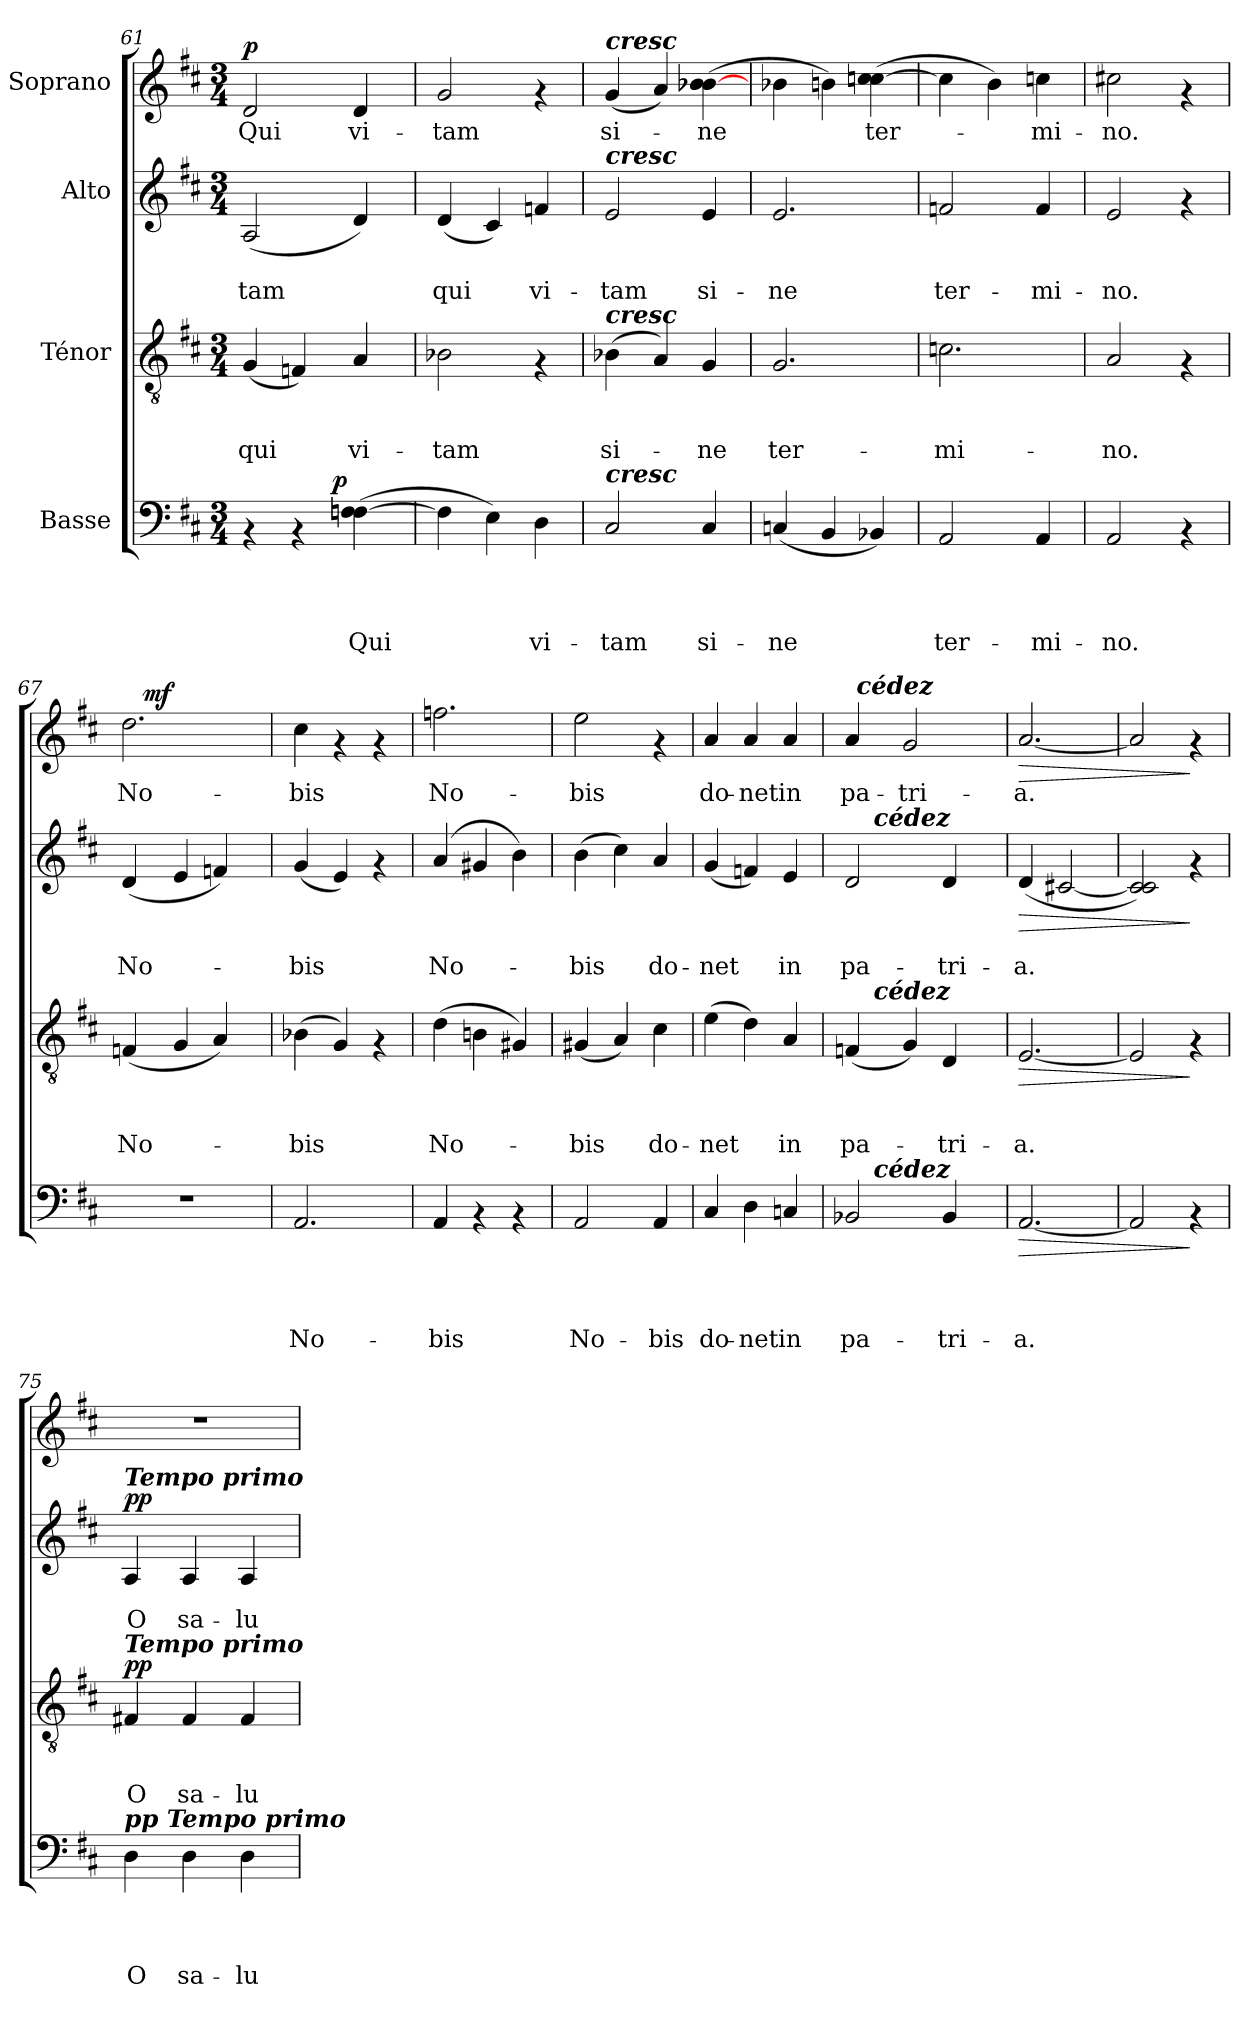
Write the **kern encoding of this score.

**kern	**text	**text	**text	**text	**dynam	**kern	**text	**text	**text	**dynam	**kern	**text	**text	**dynam	**kern	**text	**dynam
*part4	*part4	*part4	*part4	*part4	*part4	*part3	*part3	*part3	*part3	*part3	*part2	*part2	*part2	*part2	*part1	*part1	*part1
*staff4	*staff4	*staff4	*staff4	*staff4	*staff4	*staff3	*staff3	*staff3	*staff3	*staff3	*staff2	*staff2	*staff2	*staff2	*staff1	*staff1	*staff1
*I"Basse	*	*	*	*	*	*I"Ténor	*	*	*	*	*I"Alto	*	*	*	*I"Soprano	*	*
*clefF4	*	*	*	*	*	*clefGv2	*	*	*	*	*clefG2	*	*	*	*clefG2	*	*
*k[f#c#]	*	*	*	*	*	*k[f#c#]	*	*	*	*	*k[f#c#]	*	*	*	*k[f#c#]	*	*
*D:	*	*	*	*	*	*D:	*	*	*	*	*D:	*	*	*	*D:	*	*
*M3/4	*	*	*	*	*	*M3/4	*	*	*	*	*M3/4	*	*	*	*M3/4	*	*
=61	=61	=61	=61	=61	=61	=61	=61	=61	=61	=61	=61	=61	=61	=61	=61	=61	=61
!	!	!	!	!	!	!	!	!	!LO:LY:b	!	!	!	!LO:LY:b	!	!	!LO:LY:b	!LO:DY:a
*^	*	*	*	*	*	*	*	*	*	*	*	*	*	*	*	*	*
4rAA	4..ryy	.	.	.	.	.	(<4G/	.	.	qui	.	(<2A/	.	-tam	.	2d/	Qui	p
4rAA	.	.	.	.	.	.	4Fn/)	.	.	.	.	.	.	.	.	.	.	.
!	!	!	!	!	!	!LO:DY:a	!	!	!	!	!	!	!	!	!	!	!	!
.	4ryy	.	.	.	.	p	.	.	.	.	.	.	.	.	.	.	.	.
!	!	!	!	!	!LO:LY:b	!	!	!	!	!LO:LY:b	!	!	!	!	!	!	!LO:LY:b	!
(>4Fn\ [>4Fn\	.	.	.	.	Qui	.	4A/	.	.	vi-	.	4d/)	.	.	.	4d/	vi-	.
.	16ryy	.	.	.	.	.	.	.	.	.	.	.	.	.	.	.	.	.
=62	=62	=62	=62	=62	=62	=62	=62	=62	=62	=62	=62	=62	=62	=62	=62	=62	=62	=62
!	!	!	!	!	!	!	!	!	!	!LO:LY:b	!	!	!	!LO:LY:b	!	!	!LO:LY:b	!
*v	*v	*	*	*	*	*	*	*	*	*	*	*	*	*	*	*	*	*
4F\]	.	.	.	.	.	2B-X\	.	.	-tam	.	(<4d/	.	qui	.	2g/	-tam	.
4E\)	.	.	.	.	.	.	.	.	.	.	4c#/)	.	.	.	.	.	.
!	!	!	!	!LO:LY:b	!	!	!	!	!	!	!	!	!LO:LY:b	!	!	!	!
4D\	.	.	.	vi-	.	4rF	.	.	.	.	4fn/	.	vi-	.	4rf	.	.
=63	=63	=63	=63	=63	=63	=63	=63	=63	=63	=63	=63	=63	=63	=63	=63	=63	=63
!	!	!	!	!	!	!	!	!	!	!	!	!	!	!	!LO:TX:a:Bi:t=cresc	!	!
!	!	!	!	!	!	!	!	!	!	!	!LO:TX:a:Bi:t=cresc	!	!	!	!	!	!
!	!	!	!	!	!	!LO:TX:a:Bi:t=cresc	!	!	!	!	!	!	!	!	!	!	!
!LO:TX:a:Bi:t=cresc	!	!	!	!	!	!	!	!	!	!	!	!	!	!	!	!	!
!	!	!	!	!LO:LY:b	!	!	!	!	!LO:LY:b	!	!	!	!LO:LY:b	!	!	!LO:LY:b	!
2C#/	.	.	.	-tam	.	(>4B-X\	.	.	si-	.	2e/	.	-tam	.	(>4g/	si-	.
.	.	.	.	.	.	4A/)	.	.	.	.	.	.	.	.	4a/)	.	.
!	!	!	!	!LO:LY:b	!	!	!	!	!LO:LY:b	!	!	!	!LO:LY:b	!	!	!LO:LY:b	!
4C#/	.	.	.	si-	.	4G/	.	.	-ne	.	4e/	.	si-	.	(>4b-X\ [>4b-X\	-ne	.
=64	=64	=64	=64	=64	=64	=64	=64	=64	=64	=64	=64	=64	=64	=64	=64	=64	=64
!	!	!	!	!LO:LY:b	!	!	!	!	!LO:LY:b	!	!	!	!LO:LY:b	!	!	!	!
(<4Cn/	.	.	.	-ne	.	2.G/	.	.	ter-	.	2.e/	.	-ne	.	4b-\	.	.
4BB/	.	.	.	.	.	.	.	.	.	.	.	.	.	.	4bn\)	.	.
!	!	!	!	!	!	!	!	!	!	!	!	!	!	!	!	!LO:LY:b	!
4BB-X/)	.	.	.	.	.	.	.	.	.	.	.	.	.	.	(>4ccn\ [>4ccn\	ter-	.
=65	=65	=65	=65	=65	=65	=65	=65	=65	=65	=65	=65	=65	=65	=65	=65	=65	=65
!	!	!	!	!LO:LY:b	!	!	!	!	!LO:LY:b	!	!	!	!LO:LY:b	!	!	!	!
2AA/	.	.	.	ter-	.	2.cn\	.	.	-mi-	.	2fn/	.	ter-	.	4cc\]	.	.
.	.	.	.	.	.	.	.	.	.	.	.	.	.	.	4b\)	.	.
!	!	!	!	!LO:LY:b	!	!	!	!	!	!	!	!	!LO:LY:b	!	!	!LO:LY:b	!
4AA/	.	.	.	-mi-	.	.	.	.	.	.	4f/	.	-mi-	.	4ccn\	-mi-	.
=66	=66	=66	=66	=66	=66	=66	=66	=66	=66	=66	=66	=66	=66	=66	=66	=66	=66
!	!	!	!	!LO:LY:b	!	!	!	!	!LO:LY:b	!	!	!	!LO:LY:b	!	!	!LO:LY:b	!
2AA/	.	.	.	-no.	.	2A/	.	.	-no.	.	2e/	.	-no.	.	2cc#X\	-no.	.
4rAA	.	.	.	.	.	4rF	.	.	.	.	4rf	.	.	.	4rf	.	.
!!LO:PB:g=z
=67	=67	=67	=67	=67	=67	=67	=67	=67	=67	=67	=67	=67	=67	=67	=67	=67	=67
!	!	!	!	!	!	!	!	!	!LO:LY:b	!	!	!	!LO:LY:b	!	!	!LO:LY:b	!
*	*	*	*	*	*	*	*	*	*	*	*	*	*	*	*^	*	*
2.r	.	.	.	.	.	(<4Fn/	.	.	No-	.	(<4d/	.	No-	.	2.dd\	16.ryy	No-	.
!	!	!	!	!	!	!	!	!	!	!	!	!	!	!	!	!	!	!LO:DY:a
.	.	.	.	.	.	.	.	.	.	.	.	.	.	.	.	2ryy	.	mf
.	.	.	.	.	.	4G/	.	.	.	.	4e/	.	.	.	.	.	.	.
.	.	.	.	.	.	4A/)	.	.	.	.	4fn/)	.	.	.	.	.	.	.
.	.	.	.	.	.	.	.	.	.	.	.	.	.	.	.	8ryy	.	.
.	.	.	.	.	.	.	.	.	.	.	.	.	.	.	.	32ryy	.	.
=68	=68	=68	=68	=68	=68	=68	=68	=68	=68	=68	=68	=68	=68	=68	=68	=68	=68	=68
!	!	!	!	!LO:LY:b	!	!	!	!	!LO:LY:b	!	!	!	!LO:LY:b	!	!	!	!LO:LY:b	!
*	*	*	*	*	*	*	*	*	*	*	*	*	*	*	*v	*v	*	*
2.AA/	.	.	.	No-	.	(>4B-X\	.	.	-bis	.	(<4g/	.	-bis	.	4cc#\	-bis	.
.	.	.	.	.	.	4G/)	.	.	.	.	4e/)	.	.	.	4rf	.	.
.	.	.	.	.	.	4rF	.	.	.	.	4rf	.	.	.	4rf	.	.
=69	=69	=69	=69	=69	=69	=69	=69	=69	=69	=69	=69	=69	=69	=69	=69	=69	=69
!	!	!	!	!LO:LY:b	!	!	!	!	!LO:LY:b	!	!	!	!LO:LY:b	!	!	!LO:LY:b	!
4AA/	.	.	.	-bis	.	(>4d\	.	.	No-	.	(<4a/	.	No-	.	2.ffn\	No-	.
4rAA	.	.	.	.	.	4Bn\	.	.	.	.	4g#X/	.	.	.	.	.	.
4rAA	.	.	.	.	.	4G#X/)	.	.	.	.	4b\)	.	.	.	.	.	.
=70	=70	=70	=70	=70	=70	=70	=70	=70	=70	=70	=70	=70	=70	=70	=70	=70	=70
!	!	!	!	!LO:LY:b	!	!	!	!	!LO:LY:b	!	!	!	!LO:LY:b	!	!	!LO:LY:b	!
2AA/	.	.	.	No-	.	(<4G#X/	.	.	-bis	.	(>4b\	.	-bis	.	2ee\	-bis	.
.	.	.	.	.	.	4A/)	.	.	.	.	4cc#\)	.	.	.	.	.	.
!	!	!	!	!LO:LY:b	!	!	!	!	!LO:LY:b	!	!	!	!LO:LY:b	!	!	!	!
4AA/	.	.	.	-bis	.	4c#\	.	.	do-	.	4a/	.	do-	.	4rf	.	.
=71	=71	=71	=71	=71	=71	=71	=71	=71	=71	=71	=71	=71	=71	=71	=71	=71	=71
!	!	!	!	!LO:LY:b	!	!	!	!	!LO:LY:b	!	!	!	!LO:LY:b	!	!	!LO:LY:b	!
4C#/	.	.	.	do-	.	(>4e\	.	.	-net	.	(<4g/	.	-net	.	4a/	do-	.
!	!	!	!	!LO:LY:b	!	!	!	!	!	!	!	!	!	!	!	!LO:LY:b	!
4D\	.	.	.	-net	.	4d\)	.	.	.	.	4fn/)	.	.	.	4a/	-net	.
!	!	!	!	!LO:LY:b	!	!	!	!	!LO:LY:b	!	!	!	!LO:LY:b	!	!	!LO:LY:b	!
4Cn/	.	.	.	in	.	4A/	.	.	in	.	4e/	.	in	.	4a/	in	.
=72	=72	=72	=72	=72	=72	=72	=72	=72	=72	=72	=72	=72	=72	=72	=72	=72	=72
!	!	!	!	!LO:LY:b	!	!	!	!	!LO:LY:b	!	!	!	!LO:LY:b	!	!	!LO:LY:b	!
*^	*	*	*	*	*	*^	*	*	*	*	*^	*	*	*	*^	*	*
2BB-X/	16.ryy	.	.	.	pa-	.	(<4Fn/	16.ryy	.	.	pa-	.	2d/	16.ryy	.	pa-	.	4a/	32ryy	pa-	.
!	!	!	!	!	!	!	!	!	!	!	!	!	!	!	!	!	!	!	!LO:TX:a:Bi:t=cédez	!	!
.	.	.	.	.	.	.	.	.	.	.	.	.	.	.	.	.	.	.	2ryy	.	.
!	!	!	!	!	!	!	!	!	!	!	!	!	!	!LO:TX:a:Bi:t=cédez	!	!	!	!	!	!	!
!	!	!	!	!	!	!	!	!LO:TX:a:Bi:t=cédez	!	!	!	!	!	!	!	!	!	!	!	!	!
!	!LO:TX:a:Bi:t=cédez	!	!	!	!	!	!	!	!	!	!	!	!	!	!	!	!	!	!	!	!
.	2ryy	.	.	.	.	.	.	2ryy	.	.	.	.	.	2ryy	.	.	.	.	.	.	.
!	!	!	!	!	!	!	!	!	!	!	!	!	!	!	!	!	!	!	!	!LO:LY:b	!
.	.	.	.	.	.	.	4G/)	.	.	.	.	.	.	.	.	.	.	2g/	.	-tri-	.
!	!	!	!	!	!LO:LY:b	!	!	!	!	!	!LO:LY:b	!	!	!	!	!LO:LY:b	!	!	!	!	!
4BB-/	.	.	.	.	-tri-	.	4D/	.	.	.	-tri-	.	4d/	.	.	-tri-	.	.	.	.	.
.	.	.	.	.	.	.	.	.	.	.	.	.	.	.	.	.	.	.	8..ryy	.	.
.	8ryy	.	.	.	.	.	.	8ryy	.	.	.	.	.	8ryy	.	.	.	.	.	.	.
.	32ryy	.	.	.	.	.	.	32ryy	.	.	.	.	.	32ryy	.	.	.	.	.	.	.
=73	=73	=73	=73	=73	=73	=73	=73	=73	=73	=73	=73	=73	=73	=73	=73	=73	=73	=73	=73	=73	=73
!	!	!	!	!	!LO:LY:b	!LO:HP:b	!	!	!	!	!LO:LY:b	!LO:HP:b	!	!	!	!LO:LY:b	!LO:HP:b	!	!	!LO:LY:b	!LO:HP:b
*v	*v	*	*	*	*	*	*	*	*	*	*	*	*v	*v	*	*	*	*v	*v	*	*
*	*	*	*	*	*	*v	*v	*	*	*	*	*	*	*	*	*	*	*
[<2.AA/	.	.	.	-a.	>	[<2.E/	.	.	-a.	>	(<4d/	.	-a.	>	[<2.a/	-a.	>
.	.	.	.	.	.	.	.	.	.	.	[<2c#X/	.	.	.	.	.	.
=74	=74	=74	=74	=74	=74	=74	=74	=74	=74	=74	=74	=74	=74	=74	=74	=74	=74
2AA/]	.	.	.	.	.	2E/]	.	.	.	.	2c#/] 2c#/)	.	.	.	2a/]	.	.
4rAA	.	.	.	.	]	4rF	.	.	.	]	4rf	.	.	]	4rf	.	]
!!LO:PB:g=z
=75	=75	=75	=75	=75	=75	=75	=75	=75	=75	=75	=75	=75	=75	=75	=75	=75	=75
!	!	!	!	!	!	!	!	!	!	!	!LO:TX:a:Bi:t=Tempo primo	!	!	!	!	!	!
!	!	!	!	!	!	!LO:TX:a:Bi:t=Tempo primo	!	!	!	!	!	!	!	!	!	!	!
!LO:TX:a:Bi:t=pp Tempo primo	!	!	!	!	!	!	!	!	!	!	!	!	!	!	!	!	!
!	!	!	!	!LO:LY:b	!	!	!	!	!LO:LY:b	!LO:DY:a	!	!	!LO:LY:b	!LO:DY:a	!	!	!
4D\	.	.	.	O	.	4F#X/	.	.	O	pp	4A/	.	O	pp	2.r	.	.
!	!	!	!	!LO:LY:b	!	!	!	!	!LO:LY:b	!	!	!	!LO:LY:b	!	!	!	!
4D\	.	.	.	sa-	.	4F#/	.	.	sa-	.	4A/	.	sa-	.	.	.	.
!	!	!	!	!LO:LY:b	!	!	!	!	!LO:LY:b	!	!	!	!LO:LY:b	!	!	!	!
4D\	.	.	.	-lu-	.	4F#/	.	.	-lu-	.	4A/	.	-lu-	.	.	.	.
=	=	=	=	=	=	=	=	=	=	=	=	=	=	=	=	=	=
*-	*-	*-	*-	*-	*-	*-	*-	*-	*-	*-	*-	*-	*-	*-	*-	*-	*-
